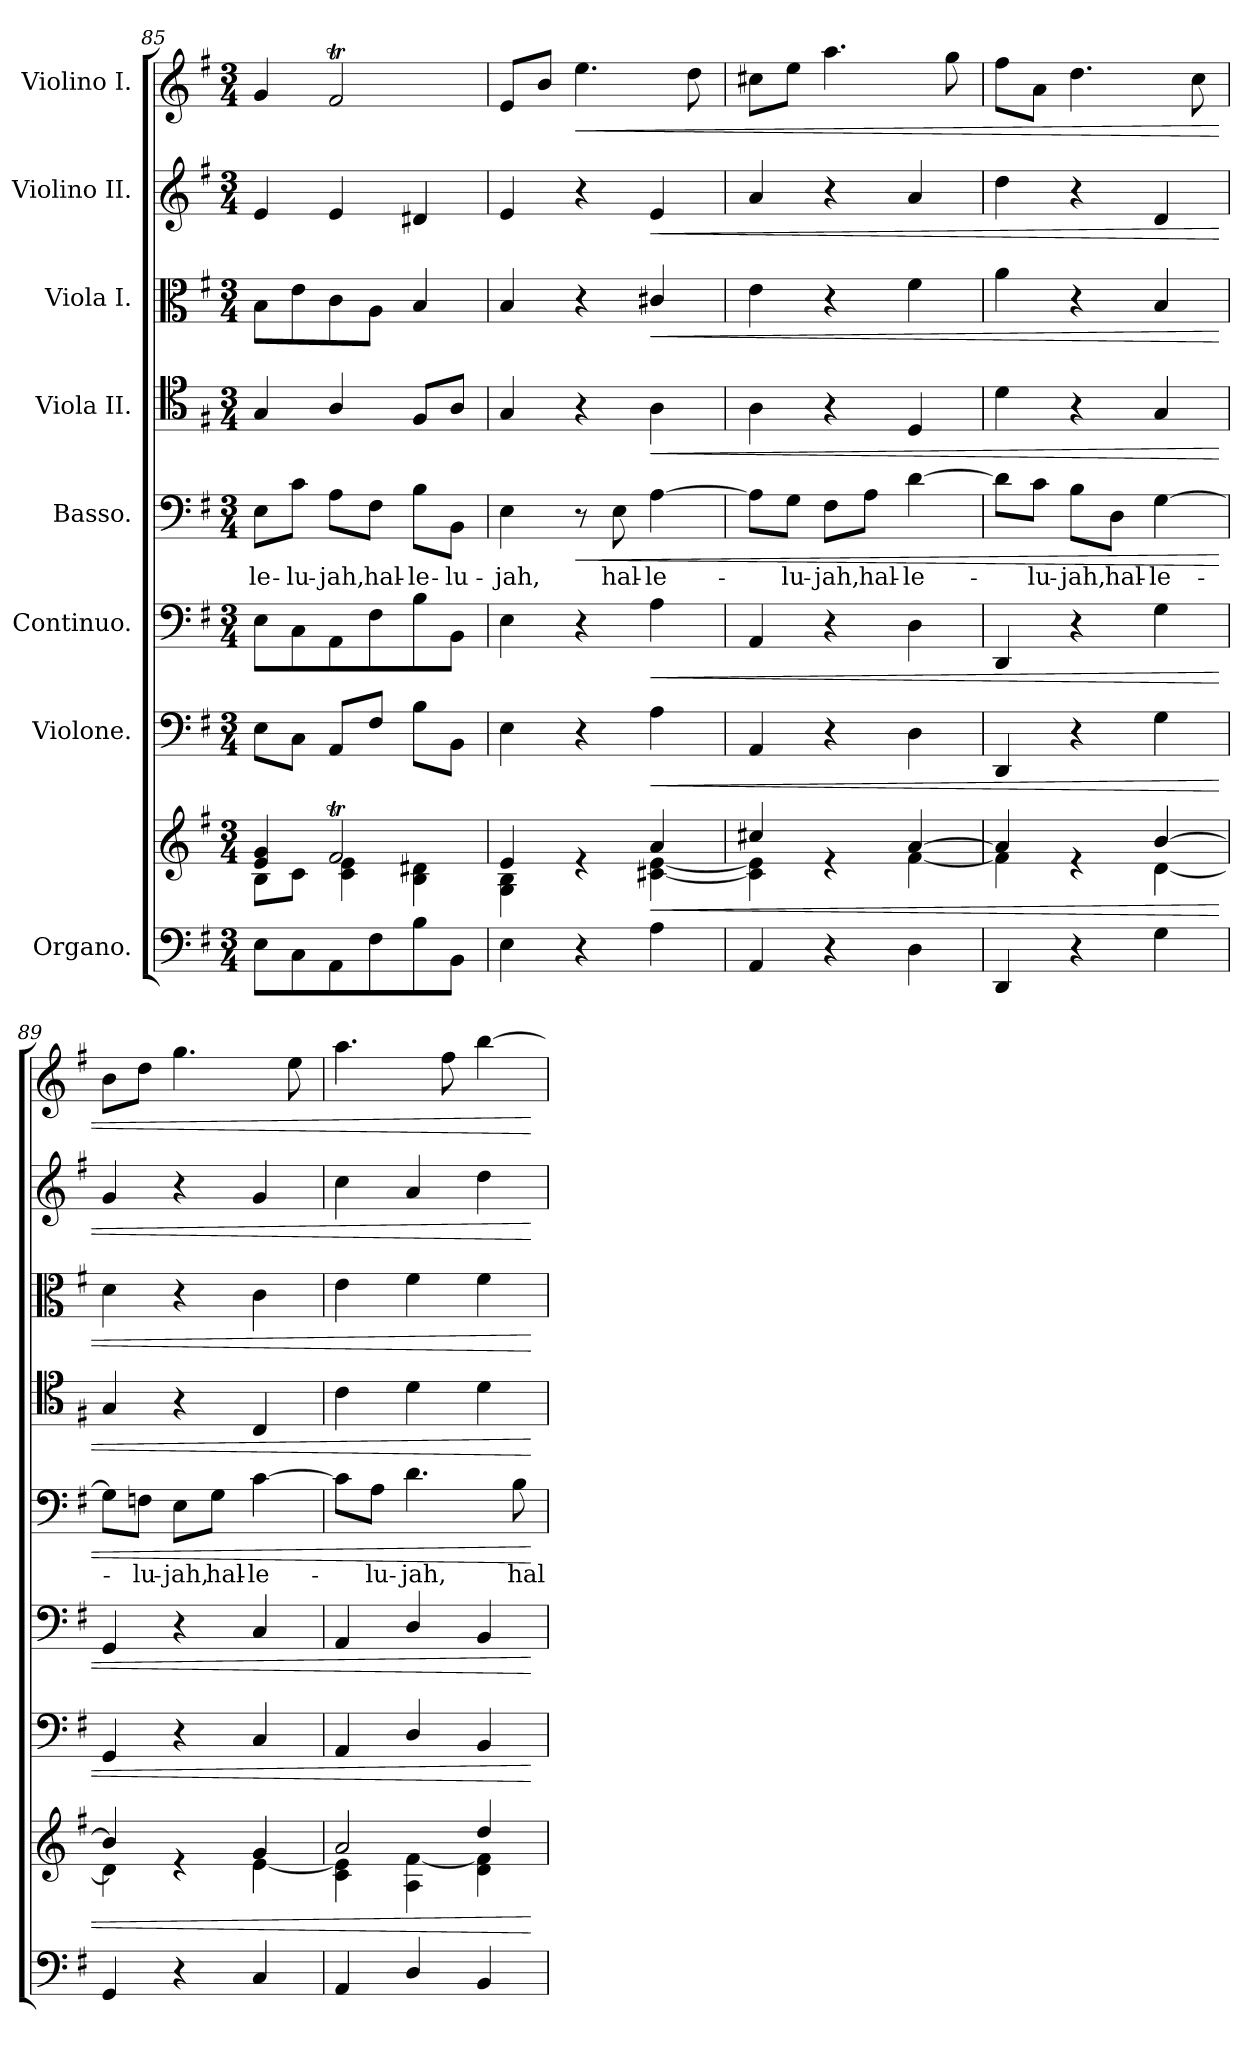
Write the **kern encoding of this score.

**kern	**kern	**dynam	**kern	**dynam	**kern	**dynam	**kern	**text	**dynam	**kern	**dynam	**kern	**dynam	**kern	**dynam	**kern	**dynam
*part8	*part8	*part8	*part7	*part7	*part6	*part6	*part5	*part5	*part5	*part4	*part4	*part3	*part3	*part2	*part2	*part1	*part1
*staff9	*staff8	*staff8/9	*staff7	*staff7	*staff6	*staff6	*staff5	*staff5	*staff5	*staff4	*staff4	*staff3	*staff3	*staff2	*staff2	*staff1	*staff1
*I"Organo.	*	*	*I"Violone.	*	*I"Continuo.	*	*I"Basso.	*	*	*I"Viola II.	*	*I"Viola I.	*	*I"Violino II.	*	*I"Violino I.	*
*clefF4	*clefG2	*	*clefF4	*	*clefF4	*	*clefF4	*	*	*clefC4	*	*clefC3	*	*clefG2	*	*clefG2	*
*	*	*	*ITrd7c12	*	*	*	*	*	*	*	*	*	*	*	*	*	*
*k[f#]	*k[f#]	*	*k[f#]	*	*k[f#]	*	*k[f#]	*	*	*k[f#]	*	*k[f#]	*	*k[f#]	*	*k[f#]	*
*M3/4	*M3/4	*	*M3/4	*	*M3/4	*	*M3/4	*	*	*M3/4	*	*M3/4	*	*M3/4	*	*M3/4	*
=85	=85	=85	=85	=85	=85	=85	=85	=85	=85	=85	=85	=85	=85	=85	=85	=85	=85
*	*^	*	*	*	*	*	*	*	*	*	*	*	*	*	*	*	*
!	!	!	!	!	!	!	!	!	!LO:LY:b	!	!	!	!	!	!	!	!	!
8E\L	4e/ 4g/	8B\L	.	8EE\L	.	8E\L	.	8E\L	-le-	.	4G/	.	8B\L	.	4e/	.	4g/	.
!	!	!	!	!	!	!	!	!	!LO:LY:b	!	!	!	!	!	!	!	!	!
8C\	.	8c\J	.	8CC\J	.	8C\	.	8c\J	-lu-	.	.	.	8e\	.	.	.	.	.
!	!	!	!	!	!	!	!	!	!LO:LY:b	!	!	!	!	!	!	!	!	!
8AA\	2f#t/	4c\ 4e\	.	8AAA/L	.	8AA\	.	8A\L	-jah,	.	4A/	.	8c\	.	4e/	.	2f#t/	.
!	!	!	!	!	!	!	!	!	!LO:LY:b	!	!	!	!	!	!	!	!	!
8F#\	.	.	.	8FF#/J	.	8F#\	.	8F#\J	hal-	.	.	.	8A\J	.	.	.	.	.
!	!	!	!	!	!	!	!	!	!LO:LY:b	!	!	!	!	!	!	!	!	!
8B\	.	4B\ 4d#X\	.	8BB\L	.	8B\	.	8B\L	-le-	.	8F#/L	.	4B/	.	4d#X/	.	.	.
!	!	!	!	!	!	!	!	!	!LO:LY:b	!	!	!	!	!	!	!	!	!
8BB\J	.	.	.	8BBB\J	.	8BB\J	.	8BB\J	-lu-	.	8A/J	.	.	.	.	.	.	.
=86	=86	=86	=86	=86	=86	=86	=86	=86	=86	=86	=86	=86	=86	=86	=86	=86	=86	=86
!	!	!	!	!	!	!	!	!	!LO:LY:b	!	!	!	!	!	!	!	!	!
4E\	4e/	4G\ 4B\	.	4EE\	.	4E\	.	4E\	-jah,	.	4G/	.	4B/	.	4e/	.	8e/L	.
.	.	.	.	.	.	.	.	.	.	.	.	.	.	.	.	.	8b/J	.
!	!	!	!	!	!	!	!	!	!	!LO:HP:b	!	!	!	!	!	!	!	!LO:HP:b
4r	4re	4ryy	.	4r	.	4r	.	8r	.	<	4r	.	4r	.	4r	.	4.ee\	<
!	!	!	!	!	!	!	!	!	!LO:LY:b	!	!	!	!	!	!	!	!	!
.	.	.	.	.	.	.	.	8E\	hal-	.	.	.	.	.	.	.	.	.
!	!	!	!LO:HP:b	!	!LO:HP:b	!	!LO:HP:b	!	!LO:LY:b	!	!	!LO:HP:b	!	!LO:HP:b	!	!LO:HP:b	!	!
4A\	4a/	[4c#X\ [4e\	<	4AA\	<	4A\	<	[4A\	-le-	.	4A\	<	4c#X/	<	4e/	<	.	.
.	.	.	.	.	.	.	.	.	.	.	.	.	.	.	.	.	8dd\	.
=87	=87	=87	=87	=87	=87	=87	=87	=87	=87	=87	=87	=87	=87	=87	=87	=87	=87	=87
4AA/	4cc#X/	4c#\] 4e\]	.	4AAA/	.	4AA/	.	8A\L]	.	.	4A\	.	4e\	.	4a/	.	8cc#X\L	.
!	!	!	!	!	!	!	!	!	!LO:LY:b	!	!	!	!	!	!	!	!	!
.	.	.	.	.	.	.	.	8G\J	-lu-	.	.	.	.	.	.	.	8ee\J	.
!	!	!	!	!	!	!	!	!	!LO:LY:b	!	!	!	!	!	!	!	!	!
4r	4re	4ryy	.	4r	.	4r	.	8F#\L	-jah,	.	4r	.	4r	.	4r	.	4.aa\	.
!	!	!	!	!	!	!	!	!	!LO:LY:b	!	!	!	!	!	!	!	!	!
.	.	.	.	.	.	.	.	8A\J	hal-	.	.	.	.	.	.	.	.	.
!	!	!	!	!	!	!	!	!	!LO:LY:b	!	!	!	!	!	!	!	!	!
4D\	[4a/	[4f#\	.	4DD\	.	4D\	.	[4d\	-le-	.	4D/	.	4f#\	.	4a/	.	.	.
.	.	.	.	.	.	.	.	.	.	.	.	.	.	.	.	.	8gg\	.
=88	=88	=88	=88	=88	=88	=88	=88	=88	=88	=88	=88	=88	=88	=88	=88	=88	=88	=88
4DD/	4a/]	4f#\]	.	4DDD/	.	4DD/	.	8d\L]	.	.	4d\	.	4a\	.	4dd\	.	8ff#\L	.
!	!	!	!	!	!	!	!	!	!LO:LY:b	!	!	!	!	!	!	!	!	!
.	.	.	.	.	.	.	.	8c\J	-lu-	.	.	.	.	.	.	.	8a\J	.
!	!	!	!	!	!	!	!	!	!LO:LY:b	!	!	!	!	!	!	!	!	!
4r	4re	4ryy	.	4r	.	4r	.	8B\L	-jah,	.	4r	.	4r	.	4r	.	4.dd\	.
!	!	!	!	!	!	!	!	!	!LO:LY:b	!	!	!	!	!	!	!	!	!
.	.	.	.	.	.	.	.	8D\J	hal-	.	.	.	.	.	.	.	.	.
!	!	!	!	!	!	!	!	!	!LO:LY:b	!	!	!	!	!	!	!	!	!
4G\	[4b/	[4d\	.	4GG\	.	4G\	.	[4G\	-le-	.	4G/	.	4B/	.	4d/	.	.	.
.	.	.	.	.	.	.	.	.	.	.	.	.	.	.	.	.	8cc\	.
=89	=89	=89	=89	=89	=89	=89	=89	=89	=89	=89	=89	=89	=89	=89	=89	=89	=89	=89
4GG/	4b/]	4d\]	.	4GGG/	.	4GG/	.	8G\L]	.	.	4G/	.	4d\	.	4g/	.	8b\L	.
!	!	!	!	!	!	!	!	!	!LO:LY:b	!	!	!	!	!	!	!	!	!
.	.	.	.	.	.	.	.	8Fn\J	-lu-	.	.	.	.	.	.	.	8dd\J	.
!	!	!	!	!	!	!	!	!	!LO:LY:b	!	!	!	!	!	!	!	!	!
4r	4re	4ryy	.	4r	.	4r	.	8E\L	-jah,	.	4r	.	4r	.	4r	.	4.gg\	.
!	!	!	!	!	!	!	!	!	!LO:LY:b	!	!	!	!	!	!	!	!	!
.	.	.	.	.	.	.	.	8G\J	hal-	.	.	.	.	.	.	.	.	.
!	!	!	!	!	!	!	!	!	!LO:LY:b	!	!	!	!	!	!	!	!	!
4C/	4g/	[4e\	.	4CC/	.	4C/	.	[4c\	-le-	.	4C/	.	4c\	.	4g/	.	.	.
.	.	.	.	.	.	.	.	.	.	.	.	.	.	.	.	.	8ee\	.
!!LO:LB:g=z
=90	=90	=90	=90	=90	=90	=90	=90	=90	=90	=90	=90	=90	=90	=90	=90	=90	=90	=90
4AA/	2a/	4c\ 4e\]	.	4AAA/	.	4AA/	.	8c\L]	.	.	4c\	.	4e\	.	4cc\	.	4.aa\	.
!	!	!	!	!	!	!	!	!	!LO:LY:b	!	!	!	!	!	!	!	!	!
.	.	.	.	.	.	.	.	8A\J	-lu-	.	.	.	.	.	.	.	.	.
!	!	!	!	!	!	!	!	!	!LO:LY:b	!	!	!	!	!	!	!	!	!
4D/	.	4A\ [4f#\	.	4DD/	.	4D/	.	4.d\	-jah,	.	4d\	.	4f#\	.	4a/	.	.	.
.	.	.	.	.	.	.	.	.	.	.	.	.	.	.	.	.	8ff#\	.
4BB/	4dd/	4d\ 4f#\]	.	4BBB/	.	4BB/	.	.	.	.	4d\	.	4f#\	.	4dd\	.	[4bb\	.
!	!	!	!	!	!	!	!	!	!LO:LY:b	!	!	!	!	!	!	!	!	!
.	.	.	.	.	.	.	.	8B\	hal-	.	.	.	.	.	.	.	.	.
*	*v	*v	*	*	*	*	*	*	*	*	*	*	*	*	*	*	*	*
.	.	[	.	[	.	[	.	.	[	.	[	.	[	.	[	.	[
=	=	=	=	=	=	=	=	=	=	=	=	=	=	=	=	=	=
*-	*-	*-	*-	*-	*-	*-	*-	*-	*-	*-	*-	*-	*-	*-	*-	*-	*-
